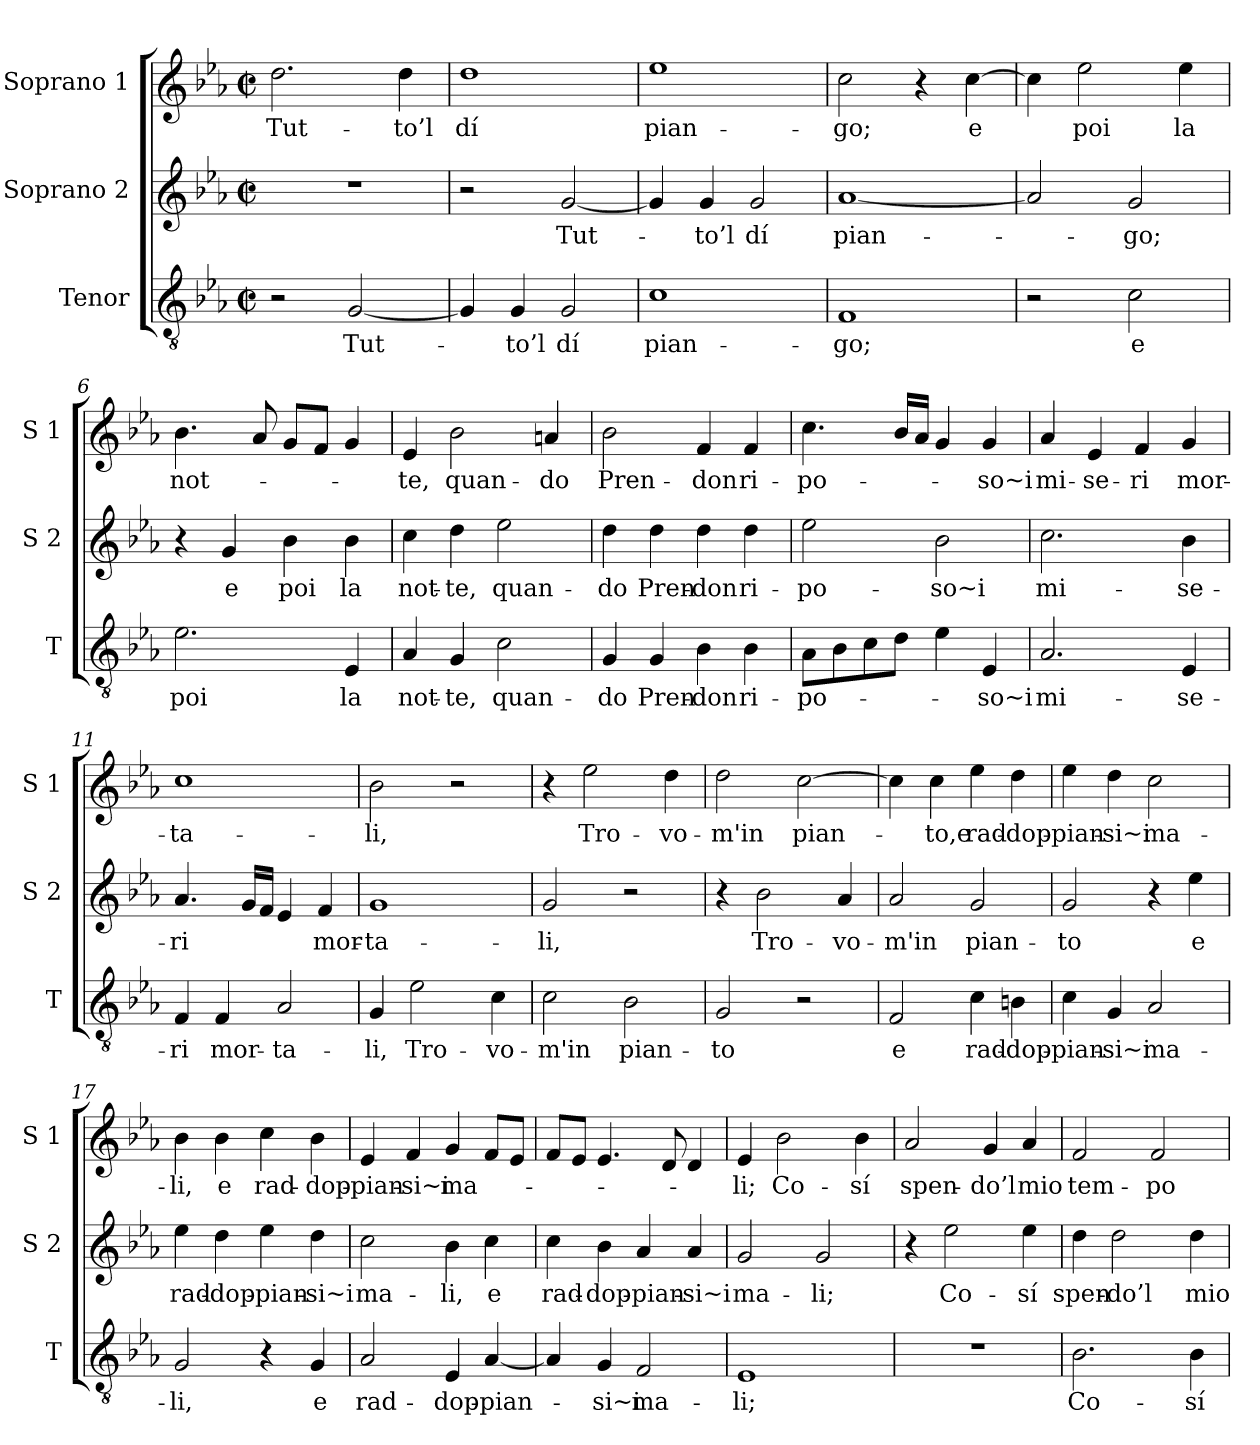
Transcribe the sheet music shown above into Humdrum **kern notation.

**kern	**text	**kern	**text	**kern	**text
*part3	*part3	*part2	*part2	*part1	*part1
*staff3	*staff3	*staff2	*staff2	*staff1	*staff1
*I"Tenor	*	*I"Soprano 2	*	*I"Soprano 1	*
*I'T	*	*I'S 2	*	*I'S 1	*
*clefGv2	*	*clefG2	*	*clefG2	*
*k[b-e-a-]	*	*k[b-e-a-]	*	*k[b-e-a-]	*
*E-:	*	*E-:	*	*E-:	*
*M2/2	*	*M2/2	*	*M2/2	*
*met(c|)	*	*met(c|)	*	*met(c|)	*
=1	=1	=1	=1	=1	=1
!	!	!	!	!	!LO:LY:b
2r	.	1r	.	2.dd\	Tut-
!	!LO:LY:b	!	!	!	!
[2G/	Tut-	.	.	.	.
!	!	!	!	!	!LO:LY:b
.	.	.	.	4dd\	-to’l
=2	=2	=2	=2	=2	=2
!	!	!	!	!	!LO:LY:b
4G/]	.	2r	.	1dd	dí
!	!LO:LY:b	!	!	!	!
4G/	-to’l	.	.	.	.
!	!LO:LY:b	!	!LO:LY:b	!	!
2G/	dí	[2g/	Tut-	.	.
=3	=3	=3	=3	=3	=3
!	!LO:LY:b	!	!	!	!LO:LY:b
1c	pian-	4g/]	.	1ee-	pian-
!	!	!	!LO:LY:b	!	!
.	.	4g/	-to’l	.	.
!	!	!	!LO:LY:b	!	!
.	.	2g/	dí	.	.
=4	=4	=4	=4	=4	=4
!	!LO:LY:b	!	!LO:LY:b	!	!LO:LY:b
1F	-go;	[1a-	pian-	2cc\	-go;
.	.	.	.	4r	.
!	!	!	!	!	!LO:LY:b
.	.	.	.	[4cc\	e
=5	=5	=5	=5	=5	=5
2r	.	2a-/]	.	4cc\]	.
!	!	!	!	!	!LO:LY:b
.	.	.	.	2ee-\	poi
!	!LO:LY:b	!	!LO:LY:b	!	!
2c\	e	2g/	-go;	.	.
!	!	!	!	!	!LO:LY:b
.	.	.	.	4ee-\	la
=6	=6	=6	=6	=6	=6
!	!LO:LY:b	!	!	!	!LO:LY:b
2.e-\	poi	4r	.	4.b-\	not-
!	!	!	!LO:LY:b	!	!
.	.	4g/	e	.	.
.	.	.	.	8a-/	.
!	!	!	!LO:LY:b	!	!
.	.	4b-\	poi	8g/L	.
.	.	.	.	8f/J	.
!	!LO:LY:b	!	!LO:LY:b	!	!
4E-/	la	4b-\	la	4g/	.
!!LO:LB:g=z
=7	=7	=7	=7	=7	=7
!	!LO:LY:b	!	!LO:LY:b	!	!LO:LY:b
4A-/	not-	4cc\	not-	4e-/	-te,
!	!LO:LY:b	!	!LO:LY:b	!	!LO:LY:b
4G/	-te,	4dd\	-te,	2b-\	quan-
!	!LO:LY:b	!	!LO:LY:b	!	!
2c\	quan-	2ee-\	quan-	.	.
!	!	!	!	!	!LO:LY:b
.	.	.	.	4an/	-do
=8	=8	=8	=8	=8	=8
!	!LO:LY:b	!	!LO:LY:b	!	!LO:LY:b
4G/	-do	4dd\	-do	2b-\	Pren-
!	!LO:LY:b	!	!LO:LY:b	!	!
4G/	Pren-	4dd\	Pren-	.	.
!	!LO:LY:b	!	!LO:LY:b	!	!LO:LY:b
4B-\	-don	4dd\	-don	4f/	-don
!	!LO:LY:b	!	!LO:LY:b	!	!LO:LY:b
4B-\	ri-	4dd\	ri-	4f/	ri-
=9	=9	=9	=9	=9	=9
!	!LO:LY:b	!	!LO:LY:b	!	!LO:LY:b
8A-\L	-po-	2ee-\	-po-	4.cc\	-po-
8B-\	.	.	.	.	.
8c\	.	.	.	.	.
8d\J	.	.	.	16b-/LL	.
.	.	.	.	16a-/JJ	.
!	!	!	!LO:LY:b	!	!
4e-\	.	2b-\	-so~i	4g/	.
!	!LO:LY:b	!	!	!	!LO:LY:b
4E-/	-so~i	.	.	4g/	-so~i
=10	=10	=10	=10	=10	=10
!	!LO:LY:b	!	!LO:LY:b	!	!LO:LY:b
2.A-/	mi-	2.cc\	mi-	4a-/	mi-
!	!	!	!	!	!LO:LY:b
.	.	.	.	4e-/	-se-
!	!	!	!	!	!LO:LY:b
.	.	.	.	4f/	-ri
!	!LO:LY:b	!	!LO:LY:b	!	!LO:LY:b
4E-/	-se-	4b-\	-se-	4g/	mor-
=11	=11	=11	=11	=11	=11
!	!LO:LY:b	!	!LO:LY:b	!	!LO:LY:b
4F/	-ri	4.a-/	-ri	1cc	-ta-
!	!LO:LY:b	!	!	!	!
4F/	mor-	.	.	.	.
.	.	16g/LL	.	.	.
.	.	16f/JJ	.	.	.
!	!LO:LY:b	!	!	!	!
2A-/	-ta-	4e-/	.	.	.
!	!	!	!LO:LY:b	!	!
.	.	4f/	mor-	.	.
=12	=12	=12	=12	=12	=12
!	!LO:LY:b	!	!LO:LY:b	!	!LO:LY:b
4G/	-li,	1g	-ta-	2b-\	-li,
!	!LO:LY:b	!	!	!	!
2e-\	Tro-	.	.	.	.
.	.	.	.	2r	.
!	!LO:LY:b	!	!	!	!
4c\	-vo-	.	.	.	.
=13	=13	=13	=13	=13	=13
!	!LO:LY:b	!	!LO:LY:b	!	!
2c\	-m'in	2g/	-li,	4r	.
!	!	!	!	!	!LO:LY:b
.	.	.	.	2ee-\	Tro-
!	!LO:LY:b	!	!	!	!
2B-\	pian-	2r	.	.	.
!	!	!	!	!	!LO:LY:b
.	.	.	.	4dd\	-vo-
!!LO:LB:g=z
=14	=14	=14	=14	=14	=14
!	!LO:LY:b	!	!	!	!LO:LY:b
2G/	-to	4r	.	2dd\	-m'in
!	!	!	!LO:LY:b	!	!
.	.	2b-\	Tro-	.	.
!	!	!	!	!	!LO:LY:b
2r	.	.	.	[2cc\	pian-
!	!	!	!LO:LY:b	!	!
.	.	4a-/	-vo-	.	.
=15	=15	=15	=15	=15	=15
!	!LO:LY:b	!	!LO:LY:b	!	!
2F/	e	2a-/	-m'in	4cc\]	.
!	!	!	!	!	!LO:LY:b
.	.	.	.	4cc\	-to,e
!	!LO:LY:b	!	!LO:LY:b	!	!LO:LY:b
4c\	rad-	2g/	pian-	4ee-\	rad-
!	!LO:LY:b	!	!	!	!LO:LY:b
4Bn\	-dop-	.	.	4dd\	-dop-
=16	=16	=16	=16	=16	=16
!	!LO:LY:b	!	!LO:LY:b	!	!LO:LY:b
4c\	-pian-	2g/	-to	4ee-\	-pian-
!	!LO:LY:b	!	!	!	!LO:LY:b
4G/	-si~i	.	.	4dd\	-si~i
!	!LO:LY:b	!	!	!	!LO:LY:b
2A-/	ma-	4r	.	2cc\	ma-
!	!	!	!LO:LY:b	!	!
.	.	4ee-\	e	.	.
=17	=17	=17	=17	=17	=17
!	!LO:LY:b	!	!LO:LY:b	!	!LO:LY:b
2G/	-li,	4ee-\	rad-	4b-\	-li,
!	!	!	!LO:LY:b	!	!LO:LY:b
.	.	4dd\	-dop-	4b-\	e
!	!	!	!LO:LY:b	!	!LO:LY:b
4r	.	4ee-\	-pian-	4cc\	rad-
!	!LO:LY:b	!	!LO:LY:b	!	!LO:LY:b
4G/	e	4dd\	-si~i	4b-\	-dop-
=18	=18	=18	=18	=18	=18
!	!LO:LY:b	!	!LO:LY:b	!	!LO:LY:b
2A-/	rad-	2cc\	ma-	4e-/	-pian-
!	!	!	!	!	!LO:LY:b
.	.	.	.	4f/	-si~i
!	!LO:LY:b	!	!LO:LY:b	!	!LO:LY:b
4E-/	-dop-	4b-\	-li,	4g/	ma-
!	!LO:LY:b	!	!LO:LY:b	!	!
[4A-/	-pian-	4cc\	e	8f/L	.
.	.	.	.	8e-/J	.
=19	=19	=19	=19	=19	=19
!	!	!	!LO:LY:b	!	!
4A-/]	.	4cc\	rad-	8f/L	.
.	.	.	.	8e-/J	.
!	!LO:LY:b	!	!LO:LY:b	!	!
4G/	-si~i	4b-\	-dop-	4.e-/	.
!	!LO:LY:b	!	!LO:LY:b	!	!
2F/	ma-	4a-/	-pian-	.	.
.	.	.	.	8d/	.
!	!	!	!LO:LY:b	!	!
.	.	4a-/	-si~i	4d/	.
!!LO:PB:g=z
=20	=20	=20	=20	=20	=20
!	!LO:LY:b	!	!LO:LY:b	!	!LO:LY:b
1E-	-li;	2g/	ma-	4e-/	-li;
!	!	!	!	!	!LO:LY:b
.	.	.	.	2b-\	Co-
!	!	!	!LO:LY:b	!	!
.	.	2g/	-li;	.	.
!	!	!	!	!	!LO:LY:b
.	.	.	.	4b-\	-sí
=21	=21	=21	=21	=21	=21
!	!	!	!	!	!LO:LY:b
1r	.	4r	.	2a-/	spen-
!	!	!	!LO:LY:b	!	!
.	.	2ee-\	Co-	.	.
!	!	!	!	!	!LO:LY:b
.	.	.	.	4g/	-do’l
!	!	!	!LO:LY:b	!	!LO:LY:b
.	.	4ee-\	-sí	4a-/	mio
=22	=22	=22	=22	=22	=22
!	!LO:LY:b	!	!LO:LY:b	!	!LO:LY:b
2.B-\	Co-	4dd\	spen-	2f/	tem-
!	!	!	!LO:LY:b	!	!
.	.	2dd\	-do’l	.	.
!	!	!	!	!	!LO:LY:b
.	.	.	.	2f/	-po
!	!LO:LY:b	!	!LO:LY:b	!	!
4B-\	-sí	4dd\	mio	.	.
=	=	=	=	=	=
*-	*-	*-	*-	*-	*-
